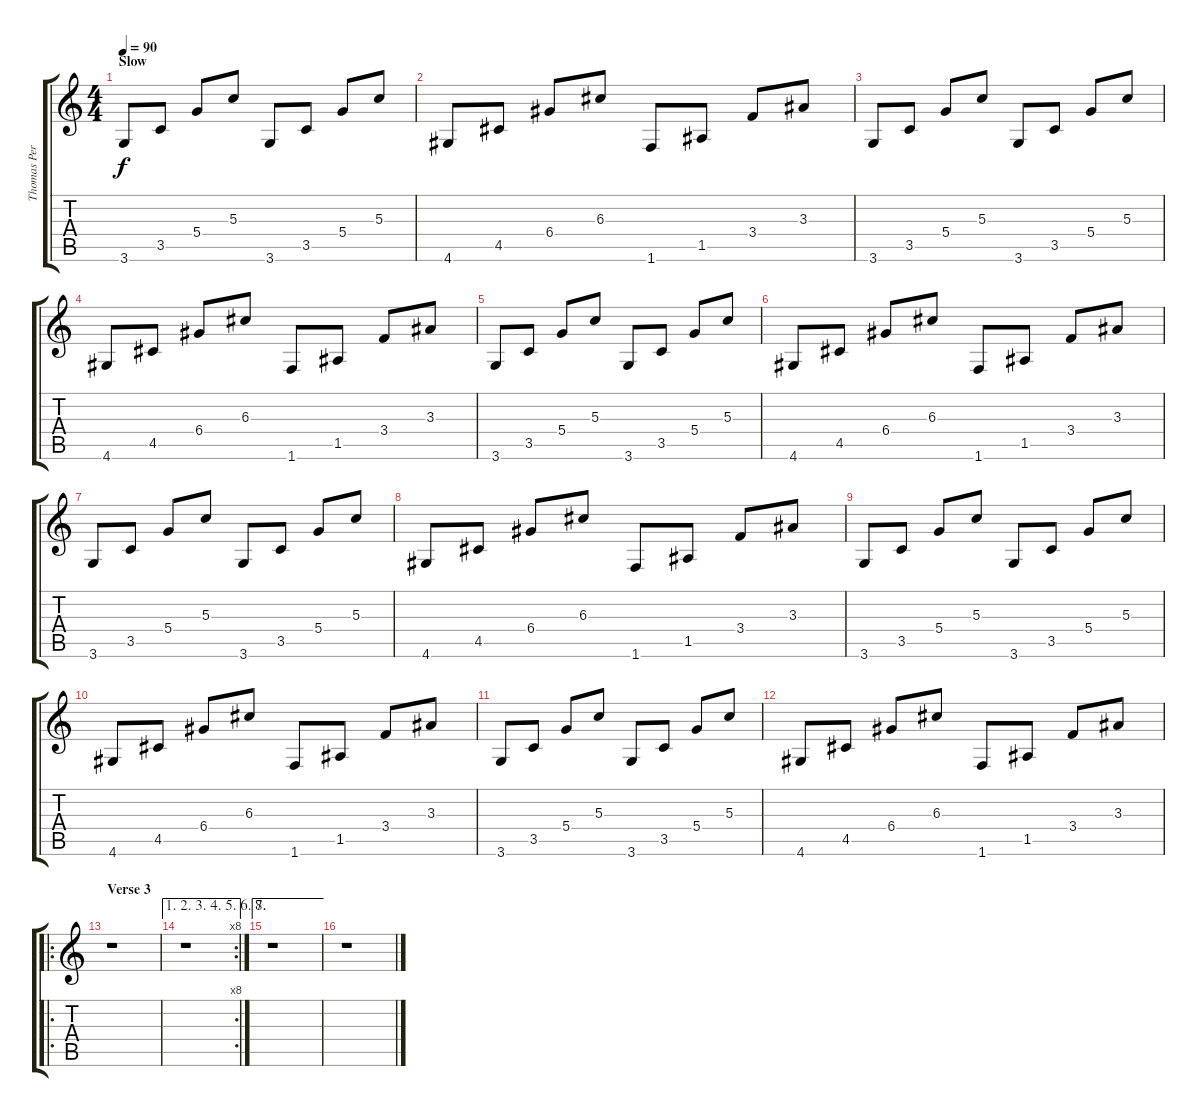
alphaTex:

\track ("Thomas Perlai - slow" "Thomas Per") {instrument electricguitarclean}
\staff {score tabs}
\tuning (E4 B3 G3 D3 A2 E2) {hide}
\ts (4 4)
\section ("" "Slow")
\tempo 90
\clef g2
\ks c
3.6.8{dy f} 3.5.8 5.4.8 5.3.8 3.6.8 3.5.8 5.4.8 5.3.8 |
4.6.8 4.5.8 6.4.8 6.3.8 1.6.8 1.5.8 3.4.8 3.3.8 |
3.6.8 3.5.8 5.4.8 5.3.8 3.6.8 3.5.8 5.4.8 5.3.8 |
4.6.8 4.5.8 6.4.8 6.3.8 1.6.8 1.5.8 3.4.8 3.3.8 |
3.6.8 3.5.8 5.4.8 5.3.8 3.6.8 3.5.8 5.4.8 5.3.8 |
4.6.8 4.5.8 6.4.8 6.3.8 1.6.8 1.5.8 3.4.8 3.3.8 |
3.6.8 3.5.8 5.4.8 5.3.8 3.6.8 3.5.8 5.4.8 5.3.8 |
4.6.8 4.5.8 6.4.8 6.3.8 1.6.8 1.5.8 3.4.8 3.3.8 |
3.6.8 3.5.8 5.4.8 5.3.8 3.6.8 3.5.8 5.4.8 5.3.8 |
4.6.8 4.5.8 6.4.8 6.3.8 1.6.8 1.5.8 3.4.8 3.3.8 |
3.6.8 3.5.8 5.4.8 5.3.8 3.6.8 3.5.8 5.4.8 5.3.8 |
4.6.8 4.5.8 6.4.8 6.3.8 1.6.8 1.5.8 3.4.8 3.3.8 |
\ro
\section ("" "Verse 3")
r.1 |
\ae (1 2 3 4 5 6 7)
\rc 8
r.1 |
\ae 8
r.1 |
r.1
